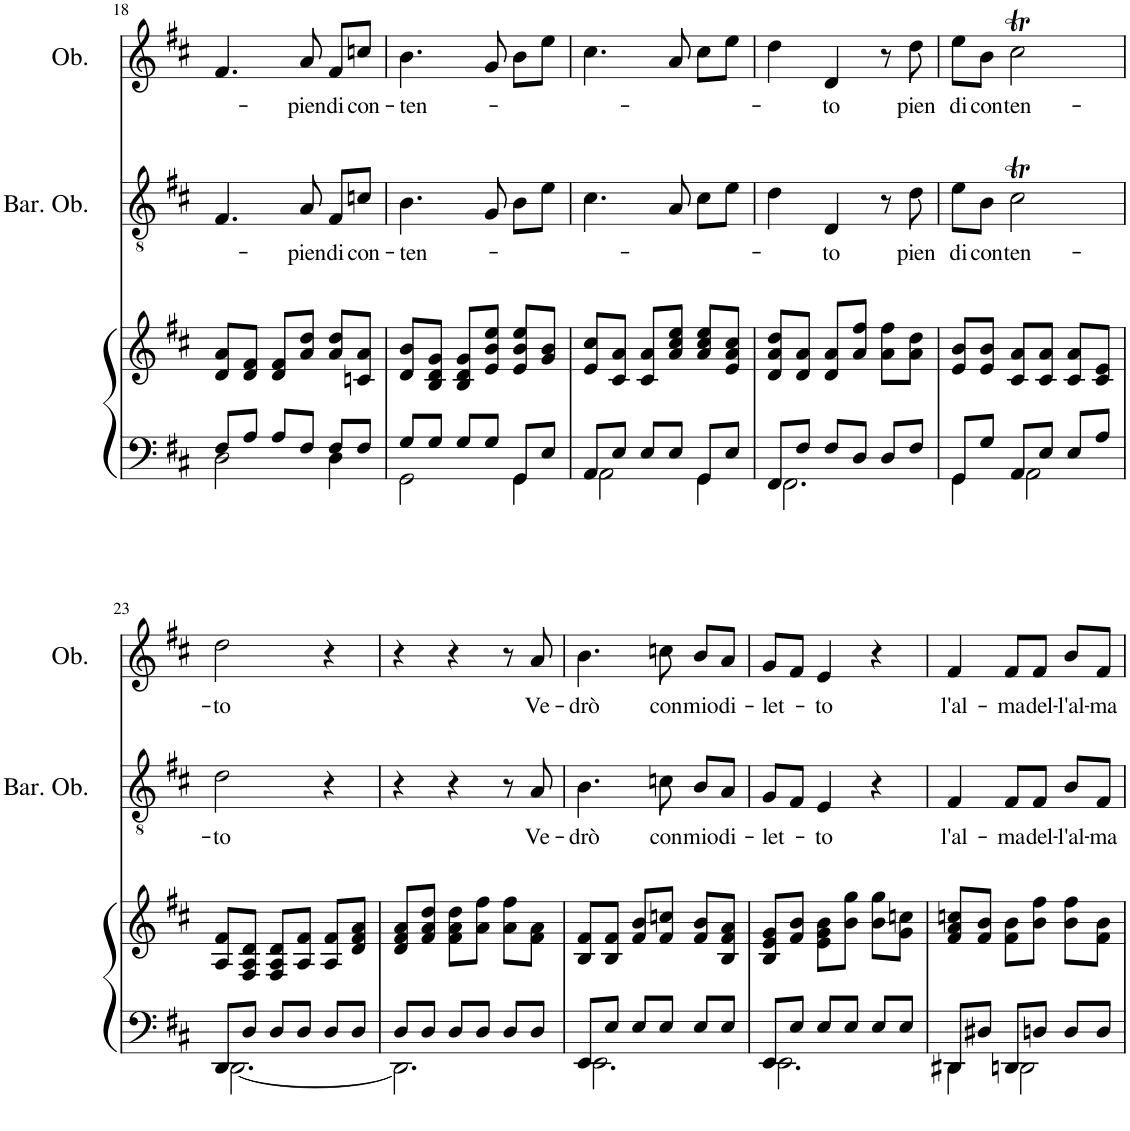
**kern	**kern	**kern	**text	**kern	**text
*part3	*part3	*part2	*part2	*part1	*part1
*staff4	*staff3	*staff2	*staff2	*staff1	*staff1
*I"Piano	*	*I"Baritone Oboe	*	*I"Oboe	*
*I'Pno	*	*I'Bar. Ob.	*	*I'Ob.	*
!!LO:PB:g=z
*clefF4	*clefG2	*clefGv2	*	*clefG2	*
*k[f#c#]	*k[f#c#]	*k[f#c#]	*	*k[f#c#]	*
*M3/4	*M3/4	*M3/4	*	*M3/4	*
=18	=18	=18	=18	=18	=18
*^	*	*	*	*	*
8F#/L	2D\	8d/ 8a/L	4.F#/	.	4.f#/	.
8A/J	.	8d/ 8f#/J	.	.	.	.
8A/L	.	8d/ 8f#/L	.	.	.	.
!	!	!	!	!LO:LY:b	!	!LO:LY:b
8F#/J	.	8a/ 8dd/J	8A/	-pien	8a/	-pien
!	!	!	!	!LO:LY:b	!	!LO:LY:b
8F#/L	4D\	8a/ 8dd/L	8F#/L	di	8f#/L	di
!	!	!	!	!LO:LY:b	!	!LO:LY:b
8F#/J	.	8cn/ 8a/J	8cn/J	con-	8ccn/J	con-
=19	=19	=19	=19	=19	=19	=19
!	!	!	!	!LO:LY:b	!	!LO:LY:b
8G/L	2GG\	8d/ 8b/L	4.B\	-ten-	4.b\	-ten-
8G/J	.	8B/ 8d/ 8g/J	.	.	.	.
8G/L	.	8B/ 8d/ 8g/L	.	.	.	.
8G/J	.	8e/ 8b/ 8ee/J	8G/	.	8g/	.
8GG/L	4GG\	8e/ 8b/ 8ee/L	8B\L	.	8b\L	.
8E/J	.	8g/ 8b/J	8e\J	.	8ee\J	.
=20	=20	=20	=20	=20	=20	=20
8AA/L	2AA\	8e/ 8cc#/L	4.c#\	.	4.cc#\	.
8E/J	.	8c#/ 8a/J	.	.	.	.
8E/L	.	8c#/ 8a/L	.	.	.	.
8E/J	.	8a/ 8cc#/ 8ee/J	8A/	.	8a/	.
8GG/L	4GG\	8a/ 8cc#/ 8ee/L	8c#\L	.	8cc#\L	.
8E/J	.	8e/ 8a/ 8cc#/J	8e\J	.	8ee\J	.
=21	=21	=21	=21	=21	=21	=21
8FF#/L	2.FF#\	8d/ 8a/ 8dd/L	4d\	.	4dd\	.
8F#/J	.	8d/ 8a/J	.	.	.	.
!	!	!	!	!LO:LY:b	!	!LO:LY:b
8F#/L	.	8d/ 8a/L	4D/	-to	4d/	-to
8D/J	.	8a/ 8ff#/J	.	.	.	.
8D/L	.	8a\ 8ff#\L	8r	.	8r	.
!	!	!	!	!LO:LY:b	!	!LO:LY:b
8F#/J	.	8a\ 8dd\J	8d\	pien	8dd\	pien
=22	=22	=22	=22	=22	=22	=22
!	!	!	!	!LO:LY:b	!	!LO:LY:b
8GG/L	4GG\	8e/ 8b/L	8e\L	di	8ee\L	di
!	!	!	!	!LO:LY:b	!	!LO:LY:b
8G/J	.	8e/ 8b/J	8B\J	con	8b\J	con
!	!	!	!	!LO:LY:b	!	!LO:LY:b
8AA/L	2AA\	8c#/ 8a/L	2c#t\	ten-	2cc#t\	ten-
8E/J	.	8c#/ 8a/J	.	.	.	.
8E/L	.	8c#/ 8a/L	.	.	.	.
8A/J	.	8c#/ 8e/J	.	.	.	.
!!LO:LB:g=z
=23	=23	=23	=23	=23	=23	=23
!	!	!	!	!LO:LY:b	!	!LO:LY:b
8DD/L	[2.DD\	8A/ 8f#/L	2d\	-to	2dd\	-to
8D/J	.	8F#/ 8A/ 8d/J	.	.	.	.
8D/L	.	8F#/ 8A/ 8d/L	.	.	.	.
8D/J	.	8A/ 8f#/J	.	.	.	.
8D/L	.	8A/ 8f#/L	4r	.	4r	.
8D/J	.	8d/ 8f#/ 8a/J	.	.	.	.
=24	=24	=24	=24	=24	=24	=24
8D/L	2.DD\]	8d/ 8f#/ 8a/L	4r	.	4r	.
8D/J	.	8f#/ 8a/ 8dd/J	.	.	.	.
8D/L	.	8f#\ 8a\ 8dd\L	4r	.	4r	.
8D/J	.	8a\ 8ff#\J	.	.	.	.
8D/L	.	8a\ 8ff#\L	8r	.	8r	.
!	!	!	!	!LO:LY:b	!	!LO:LY:b
8D/J	.	8f#\ 8a\J	8A/	Ve-	8a/	Ve-
=25	=25	=25	=25	=25	=25	=25
!	!	!	!	!LO:LY:b	!	!LO:LY:b
8EE/L	2.EE\	8B/ 8f#/L	4.B\	-drò	4.b\	-drò
8E/J	.	8B/ 8f#/J	.	.	.	.
8E/L	.	8f#/ 8b/L	.	.	.	.
!	!	!	!	!LO:LY:b	!	!LO:LY:b
8E/J	.	8f#/ 8ccn/J	8cn\	con	8ccn\	con
!	!	!	!	!LO:LY:b	!	!LO:LY:b
8E/L	.	8f#/ 8b/L	8B/L	mio	8b/L	mio
!	!	!	!	!LO:LY:b	!	!LO:LY:b
8E/J	.	8B/ 8f#/ 8a/J	8A/J	di-	8a/J	di-
=26	=26	=26	=26	=26	=26	=26
!	!	!	!	!LO:LY:b	!	!LO:LY:b
8EE/L	2.EE\	8B/ 8e/ 8g/L	8G/L	-let-	8g/L	-let-
8E/J	.	8f#/ 8b/J	8F#/J	.	8f#/J	.
!	!	!	!	!LO:LY:b	!	!LO:LY:b
8E/L	.	8e\ 8g\ 8b\L	4E/	-to	4e/	-to
8E/J	.	8b\ 8gg\J	.	.	.	.
8E/L	.	8b\ 8gg\L	4r	.	4r	.
8E/J	.	8g\ 8ccn\J	.	.	.	.
=27	=27	=27	=27	=27	=27	=27
!	!	!	!	!LO:LY:b	!	!LO:LY:b
8DD#X/L	4DD#X\	8f#/ 8a/ 8ccn/L	4F#/	l'al-	4f#/	l'al-
8D#X/J	.	8f#/ 8b/J	.	.	.	.
!	!	!	!	!LO:LY:b	!	!LO:LY:b
8DDn/L	2DD\	8f#\ 8b\L	8F#/L	-ma	8f#/L	-ma
!	!	!	!	!LO:LY:b	!	!LO:LY:b
8Dn/J	.	8b\ 8ff#\J	8F#/J	del-	8f#/J	del-
!	!	!	!	!LO:LY:b	!	!LO:LY:b
8D/L	.	8b\ 8ff#\L	8B/L	-l'al-	8b/L	-l'al-
!	!	!	!	!LO:LY:b	!	!LO:LY:b
8D/J	.	8f#\ 8b\J	8F#/J	-ma	8f#/J	-ma
*v	*v	*	*	*	*	*
=	=	=	=	=	=
*-	*-	*-	*-	*-	*-
